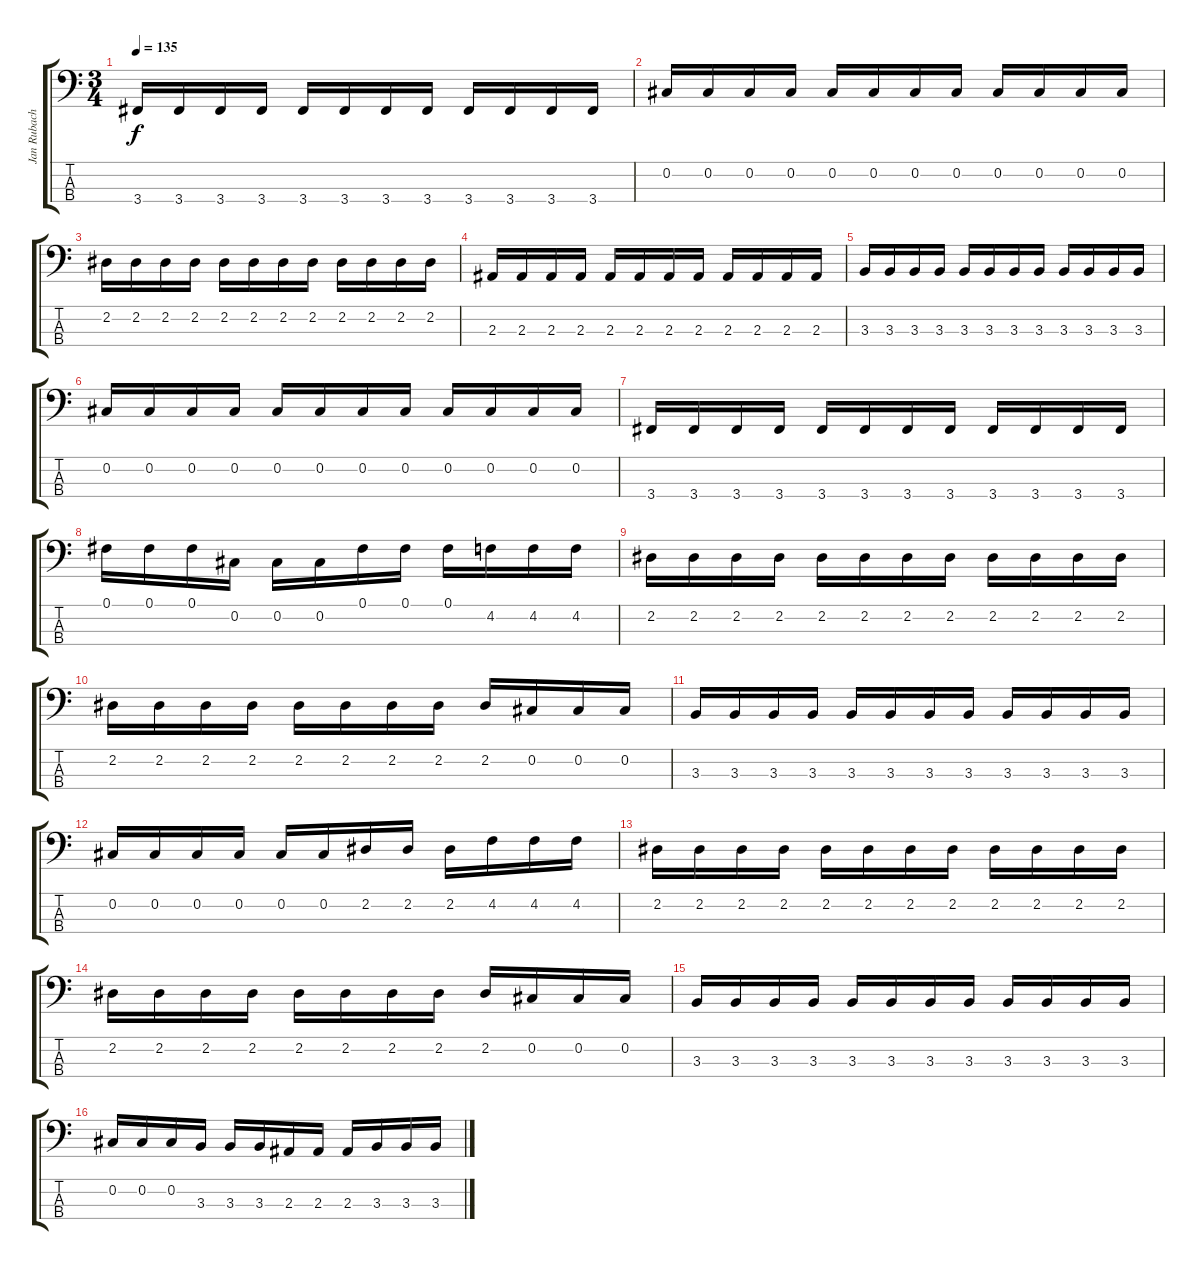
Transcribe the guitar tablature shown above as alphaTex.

\track ("Jan Rubach" "Jan Rubach") {instrument electricbasspick}
\staff {score tabs}
\tuning (Gb2 Db2 Ab1 Eb1) {hide}
\ts (3 4)
\tempo 135
\clef f4
\ks c
3.4.16{dy f} 3.4.16 3.4.16 3.4.16 3.4.16 3.4.16 3.4.16 3.4.16 3.4.16 3.4.16 3.4.16 3.4.16 |
0.2.16 0.2.16 0.2.16 0.2.16 0.2.16 0.2.16 0.2.16 0.2.16 0.2.16 0.2.16 0.2.16 0.2.16 |
2.2.16 2.2.16 2.2.16 2.2.16 2.2.16 2.2.16 2.2.16 2.2.16 2.2.16 2.2.16 2.2.16 2.2.16 |
2.3.16 2.3.16 2.3.16 2.3.16 2.3.16 2.3.16 2.3.16 2.3.16 2.3.16 2.3.16 2.3.16 2.3.16 |
3.3.16 3.3.16 3.3.16 3.3.16 3.3.16 3.3.16 3.3.16 3.3.16 3.3.16 3.3.16 3.3.16 3.3.16 |
0.2.16 0.2.16 0.2.16 0.2.16 0.2.16 0.2.16 0.2.16 0.2.16 0.2.16 0.2.16 0.2.16 0.2.16 |
3.4.16 3.4.16 3.4.16 3.4.16 3.4.16 3.4.16 3.4.16 3.4.16 3.4.16 3.4.16 3.4.16 3.4.16 |
0.1.16 0.1.16 0.1.16 0.2.16 0.2.16 0.2.16 0.1.16 0.1.16 0.1.16 4.2.16 4.2.16 4.2.16 |
2.2.16 2.2.16 2.2.16 2.2.16 2.2.16 2.2.16 2.2.16 2.2.16 2.2.16 2.2.16 2.2.16 2.2.16 |
2.2.16 2.2.16 2.2.16 2.2.16 2.2.16 2.2.16 2.2.16 2.2.16 2.2.16 0.2.16 0.2.16 0.2.16 |
3.3.16 3.3.16 3.3.16 3.3.16 3.3.16 3.3.16 3.3.16 3.3.16 3.3.16 3.3.16 3.3.16 3.3.16 |
0.2.16 0.2.16 0.2.16 0.2.16 0.2.16 0.2.16 2.2.16 2.2.16 2.2.16 4.2.16 4.2.16 4.2.16 |
2.2.16 2.2.16 2.2.16 2.2.16 2.2.16 2.2.16 2.2.16 2.2.16 2.2.16 2.2.16 2.2.16 2.2.16 |
2.2.16 2.2.16 2.2.16 2.2.16 2.2.16 2.2.16 2.2.16 2.2.16 2.2.16 0.2.16 0.2.16 0.2.16 |
3.3.16 3.3.16 3.3.16 3.3.16 3.3.16 3.3.16 3.3.16 3.3.16 3.3.16 3.3.16 3.3.16 3.3.16 |
0.2.16 0.2.16 0.2.16 3.3.16 3.3.16 3.3.16 2.3.16 2.3.16 2.3.16 3.3.16 3.3.16 3.3.16
